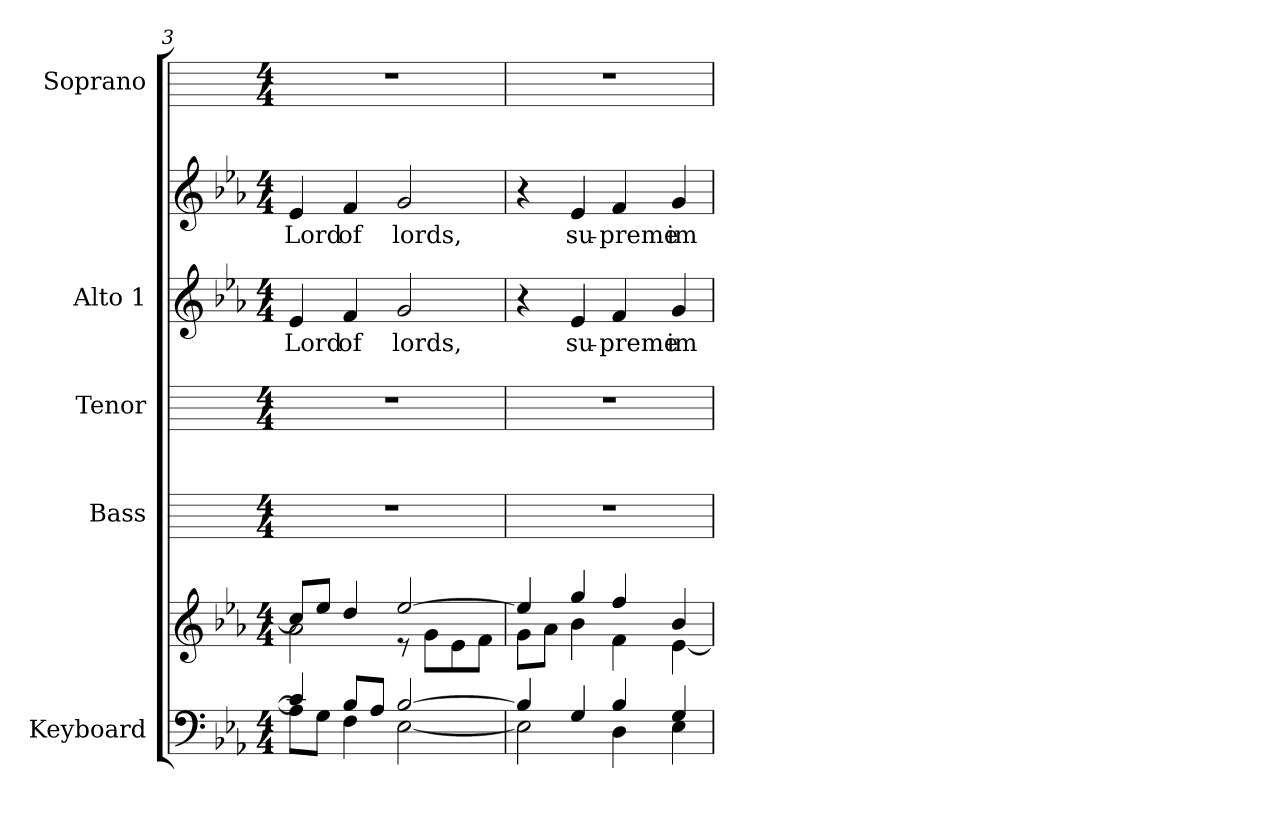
**kern	**kern	**kern	**kern	**kern	**text	**kern	**text	**kern
*part5	*part5	*part4	*part3	*part2	*part2	*part2	*part2	*part1
*staff7	*staff6	*staff5	*staff4	*staff3	*staff3	*staff2	*staff2	*staff1
*I"Keyboard	*	*I"Bass	*I"Tenor	*I"Alto 1	*	*	*	*I"Soprano
*	*	*I'B	*I'T	*I'A1	*	*	*	*I'S
*clefF4	*clefG2	*	*	*	*	*clefG2	*	*
*k[b-e-a-]	*k[b-e-a-]	*	*	*k[b-e-a-]	*	*k[b-e-a-]	*	*
*E-:	*E-:	*	*	*E-:	*	*E-:	*	*
*M4/4	*M4/4	*M4/4	*M4/4	*M4/4	*	*M4/4	*	*M4/4
=3	=3	=3	=3	=3	=3	=3	=3	=3
*^	*^	*	*	*	*	*	*	*
!	!	!	!	!	!	!	!LO:LY:b	!	!LO:LY:b	!
4c/]	8A-\L]	8cc/L]	2a-\	1r	1r	4e-	Lord	4e-	Lord	1r
.	8G\J	8ee-/J	.	.	.	.	.	.	.	.
!	!	!	!	!	!	!	!LO:LY:b	!	!LO:LY:b	!
8B-/L	4F\	4dd/	.	.	.	4f	of	4f	of	.
8A-/J	.	.	.	.	.	.	.	.	.	.
!	!	!	!	!	!	!	!LO:LY:b	!	!LO:LY:b	!
[2B-/	[2E-\	[2ee-/	8r	.	.	2g	lords,	2g	lords,	.
.	.	.	8g\L	.	.	.	.	.	.	.
.	.	.	8e-\	.	.	.	.	.	.	.
.	.	.	8f\J	.	.	.	.	.	.	.
=4	=4	=4	=4	=4	=4	=4	=4	=4	=4	=4
4B-/]	2E-\]	4ee-/]	8g\L	1r	1r	4r	.	4r	.	1r
.	.	.	8a-\J	.	.	.	.	.	.	.
!	!	!	!	!	!	!	!LO:LY:b	!	!LO:LY:b	!
4G/	.	4gg/	4b-\	.	.	4e-	su-	4e-	su-	.
!	!	!	!	!	!	!	!LO:LY:b	!	!LO:LY:b	!
4B-/	4D\	4ff/	4f\	.	.	4f	-preme	4f	-preme	.
!	!	!	!	!	!	!	!LO:LY:b	!	!LO:LY:b	!
4G/	4E-\	4b-/	[4e-\	.	.	4g	im-	4g	im-	.
*v	*v	*	*	*	*	*	*	*	*	*
*	*v	*v	*	*	*	*	*	*	*
=	=	=	=	=	=	=	=	=
*-	*-	*-	*-	*-	*-	*-	*-	*-
